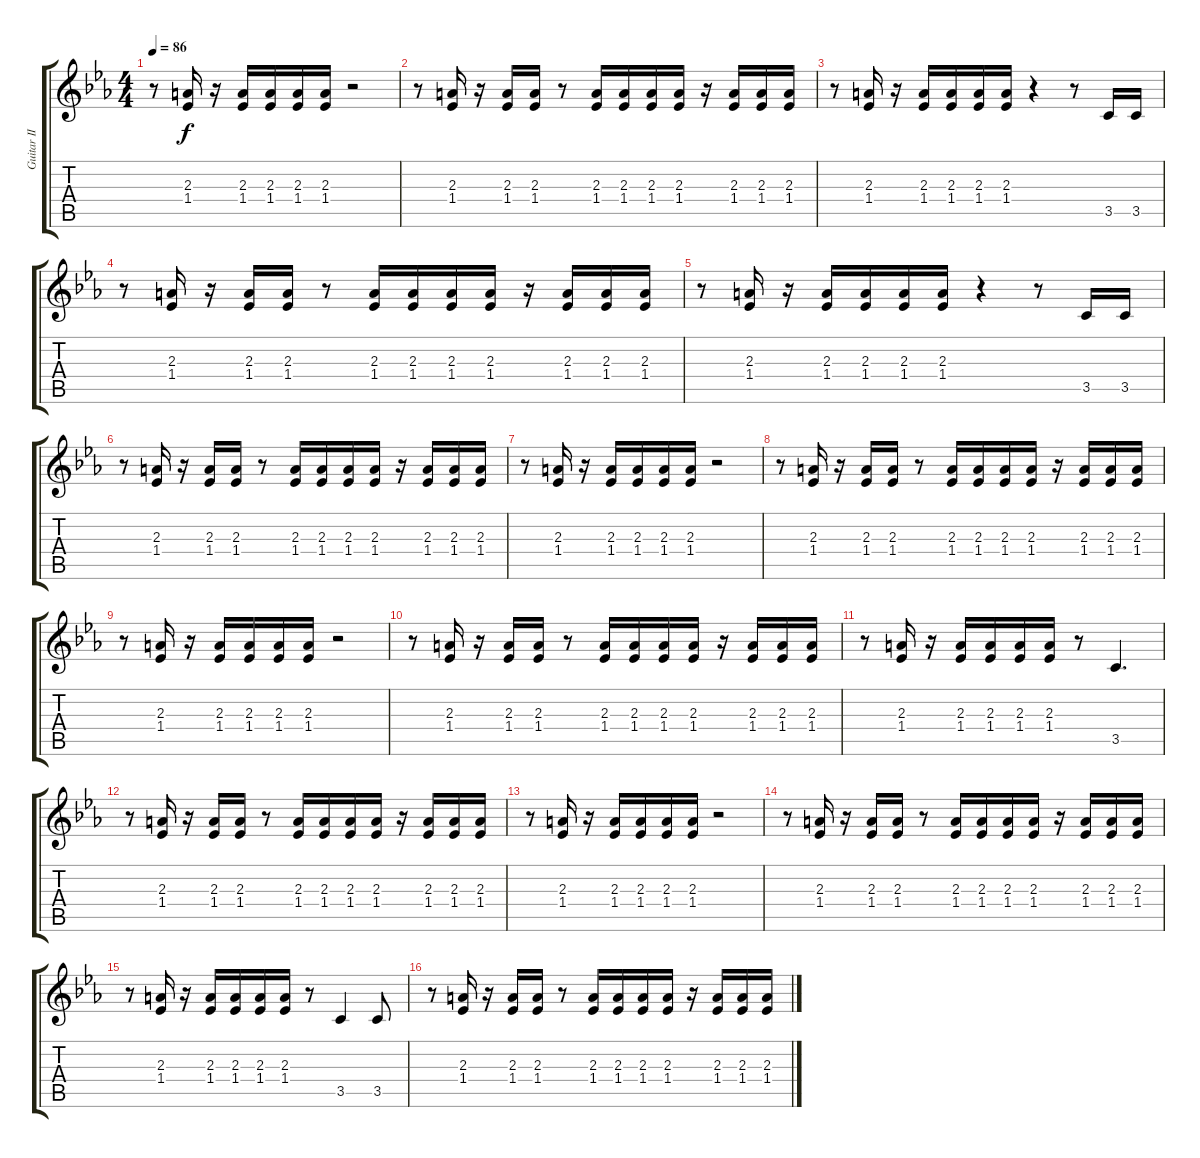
\track ("Guitar II" "Guitar II") {instrument electricguitarclean}
\staff {score tabs}
\tuning (E4 B3 G3 D3 A2 E2) {hide}
\ts (4 4)
\tempo 86
\clef g2
\ks eb
r.8{dy f} (2.3 1.4).16 r.16 (2.3 1.4).16 (2.3 1.4).16 (2.3 1.4).16 (2.3 1.4).16 r.2 |
r.8 (2.3 1.4).16 r.16 (2.3 1.4).16 (2.3 1.4).16 r.8 (2.3 1.4).16 (2.3 1.4).16 (2.3 1.4).16 (2.3 1.4).16 r.16 (2.3 1.4).16 (2.3 1.4).16 (2.3 1.4).16 |
r.8 (2.3 1.4).16 r.16 (2.3 1.4).16 (2.3 1.4).16 (2.3 1.4).16 (2.3 1.4).16 r.4 r.8 3.5.16 3.5.16 |
r.8 (2.3 1.4).16 r.16 (2.3 1.4).16 (2.3 1.4).16 r.8 (2.3 1.4).16 (2.3 1.4).16 (2.3 1.4).16 (2.3 1.4).16 r.16 (2.3 1.4).16 (2.3 1.4).16 (2.3 1.4).16 |
r.8 (2.3 1.4).16 r.16 (2.3 1.4).16 (2.3 1.4).16 (2.3 1.4).16 (2.3 1.4).16 r.4 r.8 3.5.16 3.5.16 |
r.8 (2.3 1.4).16 r.16 (2.3 1.4).16 (2.3 1.4).16 r.8 (2.3 1.4).16 (2.3 1.4).16 (2.3 1.4).16 (2.3 1.4).16 r.16 (2.3 1.4).16 (2.3 1.4).16 (2.3 1.4).16 |
r.8 (2.3 1.4).16 r.16 (2.3 1.4).16 (2.3 1.4).16 (2.3 1.4).16 (2.3 1.4).16 r.2 |
r.8 (2.3 1.4).16 r.16 (2.3 1.4).16 (2.3 1.4).16 r.8 (2.3 1.4).16 (2.3 1.4).16 (2.3 1.4).16 (2.3 1.4).16 r.16 (2.3 1.4).16 (2.3 1.4).16 (2.3 1.4).16 |
r.8 (2.3 1.4).16 r.16 (2.3 1.4).16 (2.3 1.4).16 (2.3 1.4).16 (2.3 1.4).16 r.2 |
r.8 (2.3 1.4).16 r.16 (2.3 1.4).16 (2.3 1.4).16 r.8 (2.3 1.4).16 (2.3 1.4).16 (2.3 1.4).16 (2.3 1.4).16 r.16 (2.3 1.4).16 (2.3 1.4).16 (2.3 1.4).16 |
r.8 (2.3 1.4).16 r.16 (2.3 1.4).16 (2.3 1.4).16 (2.3 1.4).16 (2.3 1.4).16 r.8 3.5.4{d} |
r.8 (2.3 1.4).16 r.16 (2.3 1.4).16 (2.3 1.4).16 r.8 (2.3 1.4).16 (2.3 1.4).16 (2.3 1.4).16 (2.3 1.4).16 r.16 (2.3 1.4).16 (2.3 1.4).16 (2.3 1.4).16 |
r.8 (2.3 1.4).16 r.16 (2.3 1.4).16 (2.3 1.4).16 (2.3 1.4).16 (2.3 1.4).16 r.2 |
r.8 (2.3 1.4).16 r.16 (2.3 1.4).16 (2.3 1.4).16 r.8 (2.3 1.4).16 (2.3 1.4).16 (2.3 1.4).16 (2.3 1.4).16 r.16 (2.3 1.4).16 (2.3 1.4).16 (2.3 1.4).16 |
r.8 (2.3 1.4).16 r.16 (2.3 1.4).16 (2.3 1.4).16 (2.3 1.4).16 (2.3 1.4).16 r.8 3.5.4 3.5.8 |
r.8 (2.3 1.4).16 r.16 (2.3 1.4).16 (2.3 1.4).16 r.8 (2.3 1.4).16 (2.3 1.4).16 (2.3 1.4).16 (2.3 1.4).16 r.16 (2.3 1.4).16 (2.3 1.4).16 (2.3 1.4).16
